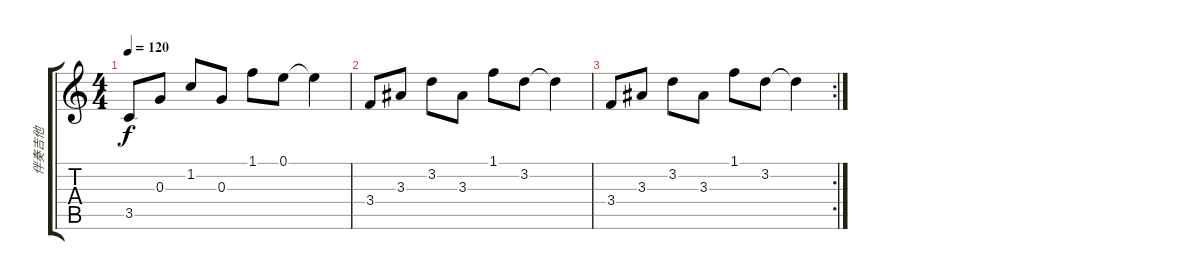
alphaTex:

\track ("伴奏吉他" "伴奏吉他") {instrument overdrivenguitar}
\staff {score tabs}
\tuning (E4 B3 G3 D3 A2 E2) {hide}
\ts (4 4)
\tempo 120
\clef g2
\ks c
3.5.8{dy f} 0.3.8 1.2.8 0.3.8 1.1.8 0.1.8 0.1{t}.4 |
3.4.8 3.3.8 3.2.8 3.3.8 1.1.8 3.2.8 3.2{t}.4 |
\rc 2
3.4.8 3.3.8 3.2.8 3.3.8 1.1.8 3.2.8 3.2{t}.4
